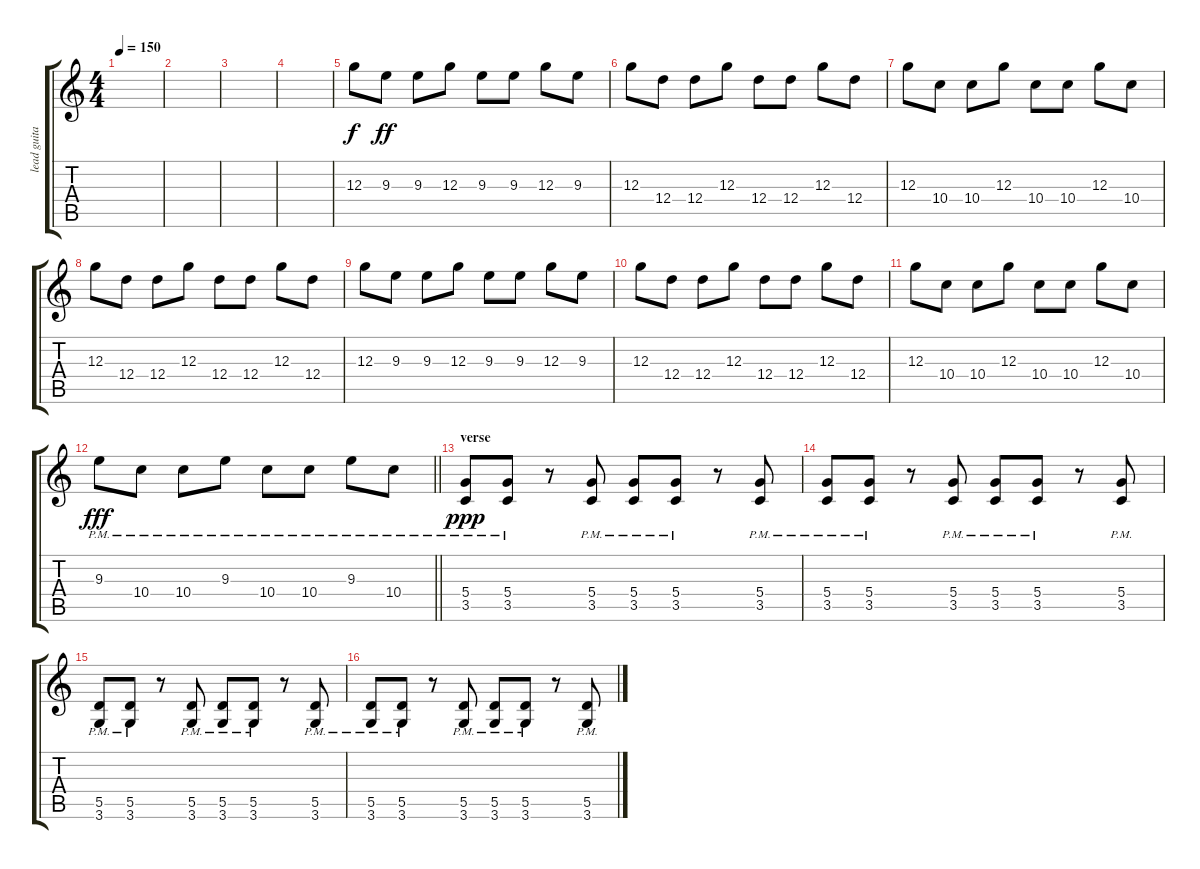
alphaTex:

\track ("lead guitar" "lead guita") {instrument distortionguitar}
\staff {score tabs}
\tuning (E4 B3 G3 D3 A2 E2) {hide}
\ts (4 4)
\tempo 150
\clef g2
\ks c
|
|
|
|
12.3.8{dy f} 9.3.8{dy ff} 9.3.8 12.3.8 9.3.8 9.3.8 12.3.8 9.3.8 |
12.3.8 12.4.8 12.4.8 12.3.8 12.4.8 12.4.8 12.3.8 12.4.8 |
12.3.8 10.4.8 10.4.8 12.3.8 10.4.8 10.4.8 12.3.8 10.4.8 |
12.3.8 12.4.8 12.4.8 12.3.8 12.4.8 12.4.8 12.3.8 12.4.8 |
12.3.8 9.3.8 9.3.8 12.3.8 9.3.8 9.3.8 12.3.8 9.3.8 |
12.3.8 12.4.8 12.4.8 12.3.8 12.4.8 12.4.8 12.3.8 12.4.8 |
12.3.8 10.4.8 10.4.8 12.3.8 10.4.8 10.4.8 12.3.8 10.4.8 |
\barLineRight lightlight
9.3{pm}.8{dy fff} 10.4{pm}.8 10.4{pm}.8 9.3{pm}.8 10.4{pm}.8 10.4{pm}.8 9.3{pm}.8 10.4{pm}.8 |
\section ("" "verse")
(5.4{pm} 3.5{pm}).8{dy ppp} (5.4{pm} 3.5{pm}).8 r.8 (5.4{pm} 3.5{pm}).8 (5.4{pm} 3.5{pm}).8 (5.4{pm} 3.5{pm}).8 r.8 (5.4{pm} 3.5{pm}).8 |
(5.4{pm} 3.5{pm}).8 (5.4{pm} 3.5{pm}).8 r.8 (5.4{pm} 3.5{pm}).8 (5.4{pm} 3.5{pm}).8 (5.4{pm} 3.5{pm}).8 r.8 (5.4{pm} 3.5{pm}).8 |
(5.5{pm} 3.6{pm}).8 (5.5{pm} 3.6{pm}).8 r.8 (5.5{pm} 3.6{pm}).8 (5.5{pm} 3.6{pm}).8 (5.5{pm} 3.6{pm}).8 r.8 (5.5{pm} 3.6{pm}).8 |
(5.5{pm} 3.6{pm}).8 (5.5{pm} 3.6{pm}).8 r.8 (5.5{pm} 3.6{pm}).8 (5.5{pm} 3.6{pm}).8 (5.5{pm} 3.6{pm}).8 r.8 (5.5{pm} 3.6{pm}).8
